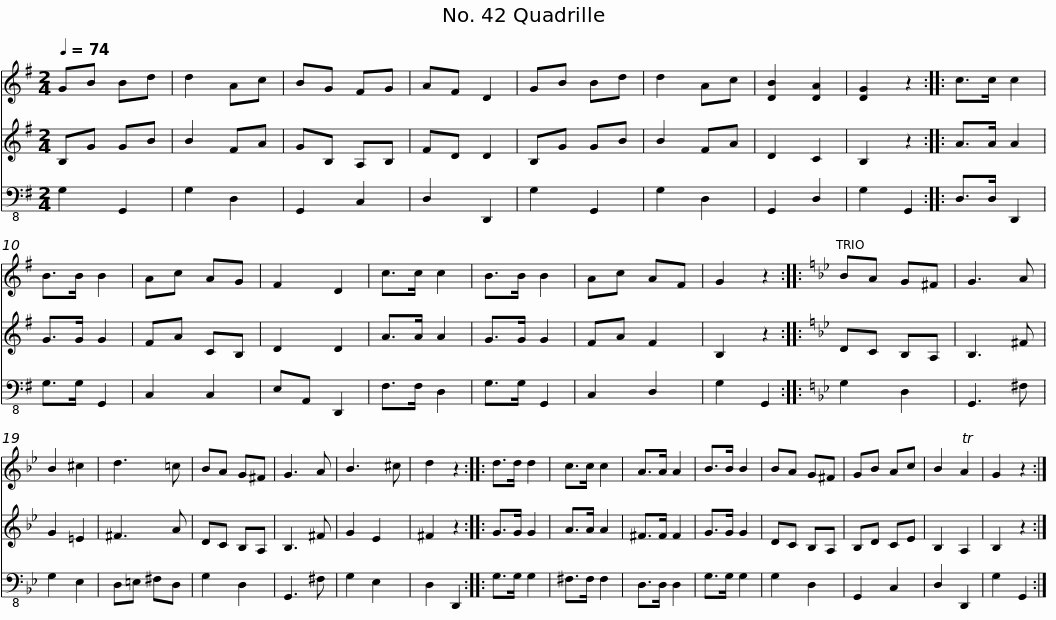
X:1
%%score 1 2 3
L:1/8
Q:1/4=74
M:2/4
I:linebreak $
K:G
V:1 treble
V:2 treble
V:3 bass-8
V:1
 GB Bd | d2 Ac | BG FG | AF D2 | GB Bd | %5
 d2 Ac | [DB]2 [DA]2 | [DG]2 z2 :: c>c c2 | B>B B2 |$ %10
 Ac AG | F2 D2 | c>c c2 | B>B B2 | Ac AF | %15
 G2 z2 ::[K:Bb] BA G^F | G3 A | B2 ^c2 |$ d3 =c | %20
 BA G^F | G3 A | B3 ^c | d2 z2 :: d>d d2 | %25
 c>c c2 | A>A A2 | B>B B2 |$ BA G^F | GB Ac | %30
 B2 TA2 | G2 z2 :| %32
V:2
 B,G GB | B2 FA | GB, A,B, | FD D2 | B,G GB | %5
 B2 FA | D2 C2 | B,2 z2 :: A>A A2 | G>G G2 |$ %10
 FA CB, | D2 D2 | A>A A2 | G>G G2 | FA F2 | %15
 B,2 z2 ::[K:Bb] DC B,A, | B,3 ^F | G2 =E2 |$ ^F3 A | %20
 DC B,A, | B,3 ^F | G2 E2 | ^F2 z2 :: G>G G2 | %25
 A>A A2 | ^F>F F2 | G>G G2 |$ DC B,A, | B,D CE | %30
 B,2 A,2 | B,2 z2 :| %32
V:3
 G,2 G,,2 | G,2 D,2 | G,,2 C,2 | D,2 D,,2 | G,2 G,,2 | %5
 G,2 D,2 | G,,2 D,2 | G,2 G,,2 :: D,>D, D,,2 | G,>G, G,,2 |$ %10
 C,2 C,2 | E,A,, D,,2 | F,>F, D,2 | G,>G, G,,2 | C,2 D,2 | %15
 G,2 G,,2 ::[K:Bb] G,2 D,2 | G,,3 ^F, | G,2 E,2 |$ D,=E, ^F,D, | %20
 G,2 D,2 | G,,3 ^F, | G,2 E,2 | D,2 D,,2 :: G,>G, G,2 | %25
 ^F,>F, F,2 | D,>D, D,2 | G,>G, G,2 |$ G,2 D,2 | G,,2 C,2 | %30
 D,2 D,,2 | G,2 G,,2 :| %32
